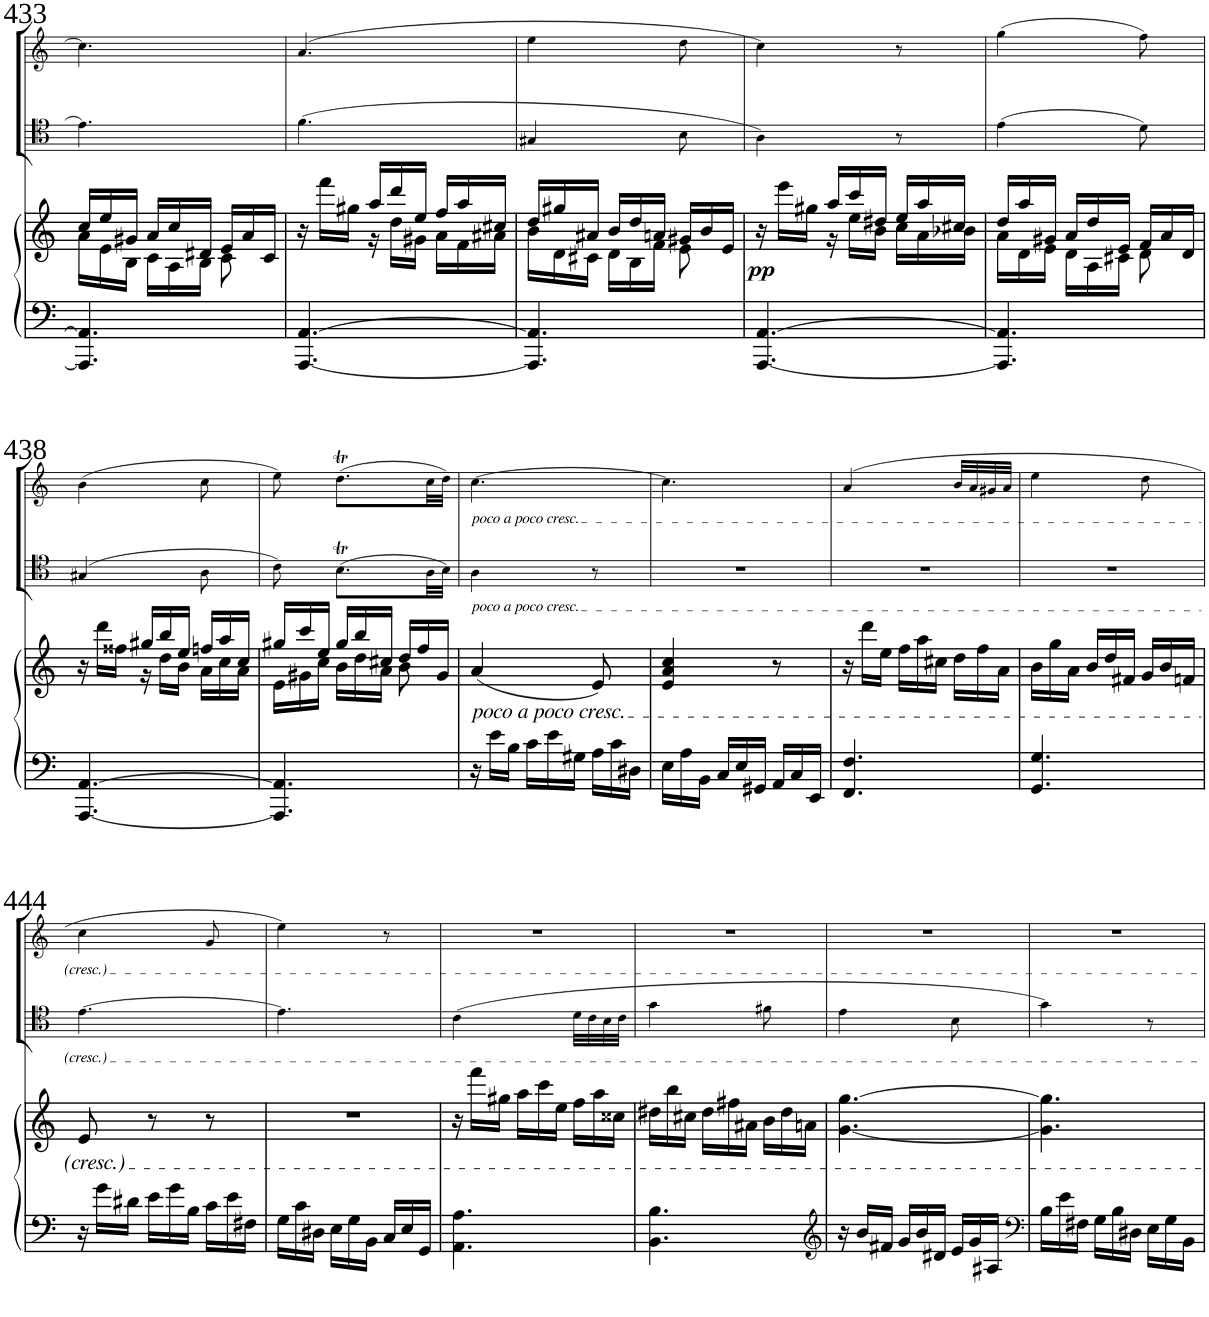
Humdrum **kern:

**kern	**kern	**dynam	**kern	**kern
*part3	*part3	*part3	*part2	*part1
*staff4	*staff3	*staff3/4	*staff2	*staff1
*I"Piano	*	*	*I"Cello	*I"Violin
*I'Pno	*	*	*	*I'Vln
!!LO:PB:g=z
*clefF4	*clefG2	*	*clefC4	*clefG2
*k[]	*k[]	*	*k[]	*k[]
*M3/8	*M3/8	*	*M3/8	*M3/8
*	*Xbrackettup	*	*	*
=433	=433	=433	=433	=433
*	*^	*	*	*
4.AAA/] 4.AA/]	24cc/LL	24a\LL	.	4.e\]	4.cc\]
.	24ee/	24e\	.	.	.
.	24g#X/JJ	24B\JJ	.	.	.
.	24a/LL	24c\LL	.	.	.
.	24cc/	24A\	.	.	.
.	24d#X/JJ	24B\JJ	.	.	.
.	24e/LL	8c\	.	.	.
.	24a/	.	.	.	.
.	24c/JJ	.	.	.	.
=434	=434	=434	=434	=434	=434
*	*brackettup	*	*	*	*
[4.AAA/ [4.AA/	24r	8ryy	.	(4.f\	(4.a/
.	24fff\LL	.	.	.	.
.	24gg#X\JJ	.	.	.	.
*	*Xbrackettup	*brackettup	*	*	*
.	24aa/LL	24r	.	.	.
.	24ddd/	24dd\LL	.	.	.
.	24ee/JJ	24g#X\JJ	.	.	.
*	*Xbrackettup	*	*	*	*
.	24ff/LL	24a\LL	.	.	.
.	24aa/	24f\	.	.	.
.	24cc#X/JJ	24a#X\JJ	.	.	.
=435	=435	=435	=435	=435	=435
4.AAA/] 4.AA/]	24dd/LL	24b\LL	.	4G#X/	4ee\
.	24gg#X/	24d\	.	.	.
.	24a#X/JJ	24c#X\JJ	.	.	.
.	24b/LL	24d\LL	.	.	.
.	24dd/	24B\	.	.	.
.	24an/JJ	24f\JJ	.	.	.
.	24g#X/LL	8e\	.	8B\	8dd\
.	24b/	.	.	.	.
.	24e/JJ	.	.	.	.
=436	=436	=436	=436	=436	=436
*	*brackettup	*	*	*	*
!	!	!	!LO:DY:b	!	!
[4.AAA/ [4.AA/	24r	8ryy	pp	4A\)	4cc\)
.	24eee\LL	.	.	.	.
.	24gg#X\JJ	.	.	.	.
*	*Xbrackettup	*brackettup	*	*	*
.	24aa/LL	24r	.	.	.
.	24ccc/	24ee\LL	.	.	.
.	24dd#X/JJ	24b\JJ	.	.	.
*	*Xbrackettup	*	*	*	*
.	24ee/LL	24cc\LL	.	8r	8r
.	24aa/	24a\	.	.	.
.	24cc#X/JJ	24b-X\JJ	.	.	.
=437	=437	=437	=437	=437	=437
4.AAA/] 4.AA/]	24dd/LL	24a\LL	.	(4e\	(4gg\
.	24aa/	24d\	.	.	.
.	24g#X/JJ	24e\JJ	.	.	.
.	24a/LL	24d\LL	.	.	.
.	24dd/	24A\	.	.	.
.	24e/JJ	24c#X\JJ	.	.	.
.	24f/LL	8d\	.	8d\)	8ff\)
.	24a/	.	.	.	.
.	24d/JJ	.	.	.	.
!!LO:LB:g=z
=438	=438	=438	=438	=438	=438
*	*brackettup	*	*	*	*
[4.AAA/ [4.AA/	24r	8ryy	.	(4G#X/	(4b\
.	24ddd\LL	.	.	.	.
.	24ff##X\JJ	.	.	.	.
*	*Xbrackettup	*brackettup	*	*	*
.	24gg#X/LL	24r	.	.	.
.	24bb/	24dd\LL	.	.	.
.	24ee/JJ	24b\JJ	.	.	.
*	*Xbrackettup	*	*	*	*
.	24ffn/LL	24a\LL	.	8A\	8cc\
.	24aa/	24cc\	.	.	.
.	24cc/JJ	24a\JJ	.	.	.
=439	=439	=439	=439	=439	=439
4.AAA/] 4.AA/]	24gg#X/LL	24e\LL	.	8c\)	8ee\)
.	24ccc/	24g#X\	.	.	.
.	24ee/JJ	24cc\JJ	.	.	.
.	24gg#/LL	24b\LL	.	(8.Bt\L	(8.ddT\L
.	24bb/	24dd\	.	.	.
.	24cc#X/JJ	24a\JJ	.	.	.
.	24dd/LL	8b\	.	.	.
.	24ff/	.	.	.	.
.	.	.	.	32A\LL	32cc\LL
.	24g#/JJ	.	.	.	.
.	.	.	.	32B\JJJ)	32dd\JJJ)
*	*v	*v	*	*	*
=440	=440	=440	=440	=440
!	!	!	!	!LO:TX:b:i:t=poco a poco cresc.
!	!	!	!LO:TX:b:i:t=poco a poco cresc.	!
!	!LO:TX:b:i:t=poco a poco cresc.	!	!	!
24r	(4a/	.	4A\	[4.cc\
24e\LL	.	.	.	.
24B\JJ	.	.	.	.
*Xbrackettup	*	*	*	*
24c\LL	.	.	.	.
24e\	.	.	.	.
24G#X\JJ	.	.	.	.
24A\LL	8e/)	.	8r	.
24c\	.	.	.	.
24D#X\JJ	.	.	.	.
=441	=441	=441	=441	=441
24E\LL	4e/ 4a/ 4cc/	.	4.r	4.cc\]
24A\	.	.	.	.
24BB\JJ	.	.	.	.
24C/LL	.	.	.	.
24E/	.	.	.	.
24GG#X/JJ	.	.	.	.
24AA/LL	8r	.	.	.
24C/	.	.	.	.
24EE/JJ	.	.	.	.
=442	=442	=442	=442	=442
*	*brackettup	*	*	*
4.FF/ 4.F/	24r	.	4.r	(4a/
.	24ddd\LL	.	.	.
.	24ee\JJ	.	.	.
*	*Xbrackettup	*	*	*
.	24ff\LL	.	.	.
.	24aa\	.	.	.
.	24cc#X\JJ	.	.	.
.	24dd\LL	.	.	32b/LLL
.	.	.	.	32a/
.	24ff\	.	.	.
.	.	.	.	32g#X/
.	24a\JJ	.	.	.
.	.	.	.	32a/JJJ
=443	=443	=443	=443	=443
4.GG/ 4.G/	24b\LL	.	4.r	4ee\
.	24gg\	.	.	.
.	24a\JJ	.	.	.
.	24b/LL	.	.	.
.	24dd/	.	.	.
.	24f#X/JJ	.	.	.
.	24g/LL	.	.	8dd\
.	24b/	.	.	.
.	24fn/JJ	.	.	.
!!LO:LB:g=z
=444	=444	=444	=444	=444
*brackettup	*	*	*	*
24r	8e/	.	[4.e\	4cc\
24g\LL	.	.	.	.
24d#X\JJ	.	.	.	.
*Xbrackettup	*	*	*	*
24e\LL	8r	.	.	.
24g\	.	.	.	.
24B\JJ	.	.	.	.
24c\LL	8r	.	.	8g/
24e\	.	.	.	.
24F#X\JJ	.	.	.	.
=445	=445	=445	=445	=445
24G\LL	4.r	.	4.e\]	4ee\)
24c\	.	.	.	.
24D#X\JJ	.	.	.	.
24E\LL	.	.	.	.
24G\	.	.	.	.
24BB\JJ	.	.	.	.
24C/LL	.	.	.	8r
24E/	.	.	.	.
24GG/JJ	.	.	.	.
=446	=446	=446	=446	=446
*	*brackettup	*	*	*
4.AA\ 4.A\	24r	.	(4c\	4.r
.	24fff\LL	.	.	.
.	24gg#X\JJ	.	.	.
*	*Xbrackettup	*	*	*
.	24aa\LL	.	.	.
.	24ccc\	.	.	.
.	24ee\JJ	.	.	.
.	24ff\LL	.	32d\LLL	.
.	.	.	32c\	.
.	24aa\	.	.	.
.	.	.	32B\	.
.	24cc##X\JJ	.	.	.
.	.	.	32c\JJJ	.
=447	=447	=447	=447	=447
4.BB\ 4.B\	24dd#X\LL	.	4g\	4.r
.	24bb\	.	.	.
.	24cc#X\JJ	.	.	.
.	24dd#\LL	.	.	.
.	24ff#X\	.	.	.
.	24a#X\JJ	.	.	.
.	24b\LL	.	8f#X\	.
.	24dd#\	.	.	.
.	24an\JJ	.	.	.
=448	=448	=448	=448	=448
*clefG2	*	*	*	*
*brackettup	*	*	*	*
24r	[4.g\ [4.gg\	.	4e\	4.r
24b/LL	.	.	.	.
24f#X/JJ	.	.	.	.
*Xbrackettup	*	*	*	*
24g/LL	.	.	.	.
24b/	.	.	.	.
24d#X/JJ	.	.	.	.
24e/LL	.	.	8B\	.
24g/	.	.	.	.
24A#X/JJ	.	.	.	.
=449	=449	=449	=449	=449
*clefF4	*	*	*	*
24B\LL	4.g\] 4.gg\]	.	4g\)	4.r
24e\	.	.	.	.
24F#X\JJ	.	.	.	.
24G\LL	.	.	.	.
24B\	.	.	.	.
24D#X\JJ	.	.	.	.
24E\LL	.	.	8r	.
24G\	.	.	.	.
24BB\JJ	.	.	.	.
=	=	=	=	=
*-	*-	*-	*-	*-
